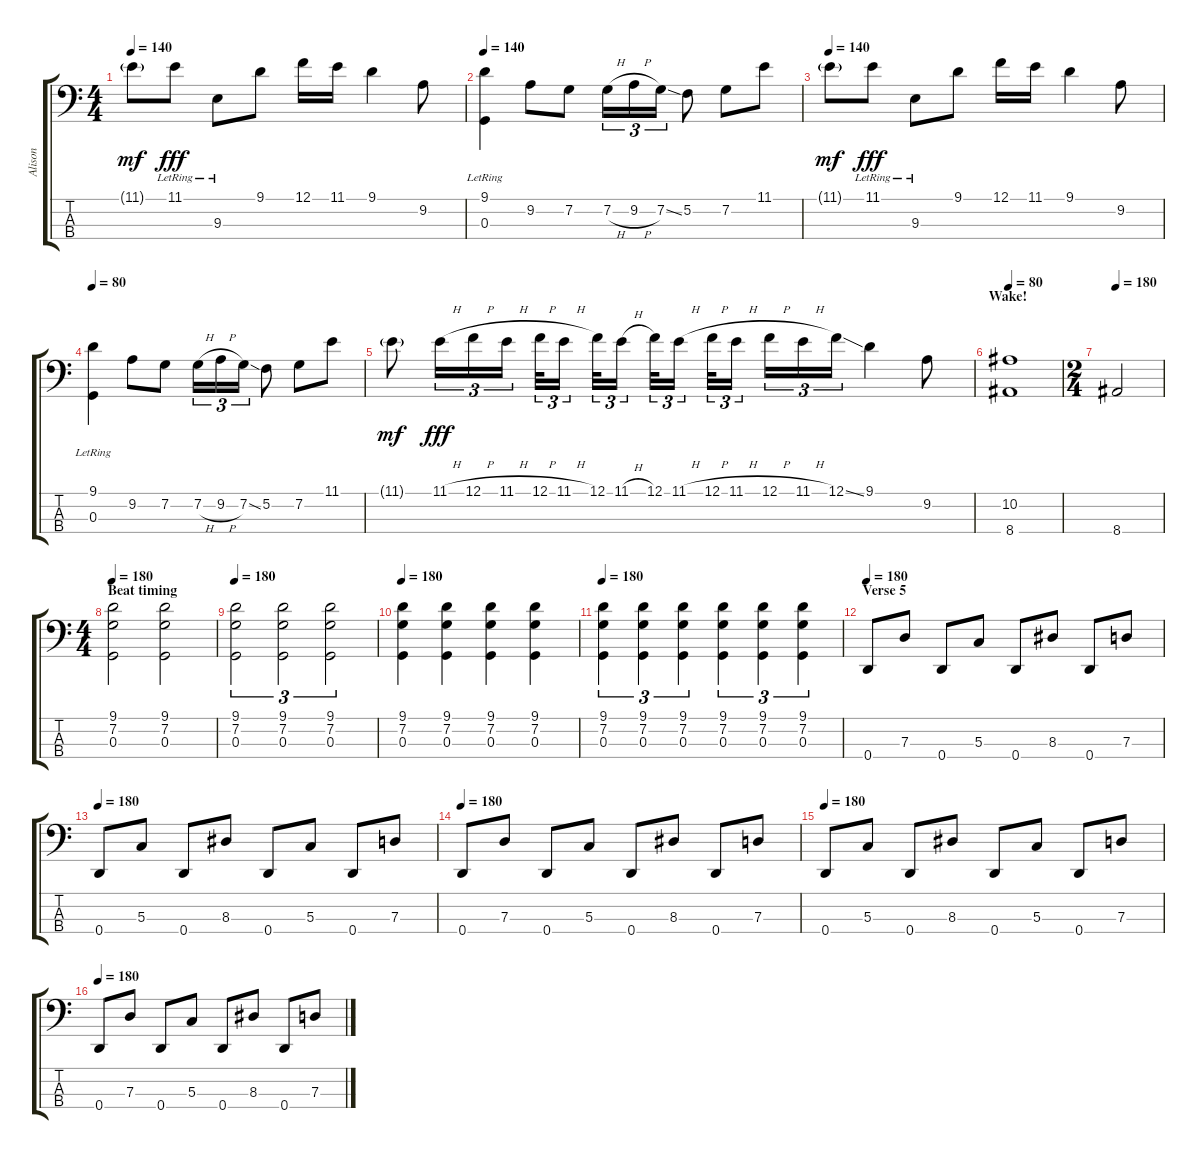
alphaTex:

\track ("Alison" "Alison") {instrument electricbassfinger}
\staff {score tabs}
\tuning (F2 C2 G1 D1) {hide}
\ts (4 4)
\tempo 140
\clef f4
\ks c
11.1{g}.8{dy mf} 11.1{lr}.8{dy fff} 9.3{lr}.8 9.1.8 12.1.16 11.1.16 9.1.4 9.2.8 |
\tempo 140
(9.1 0.3{lr}).4 9.2.8 7.2.8 7.2{h}.16{tu (3 2)} 9.2{h}.16{tu (3 2)} 7.2{ss}.16{tu (3 2)} 5.2.8 7.2.8 11.1.8 |
\tempo 140
11.1{g}.8{dy mf} 11.1{lr}.8{dy fff} 9.3{lr}.8 9.1.8 12.1.16 11.1.16 9.1.4 9.2.8 |
\tempo 80
(9.1 0.3{lr}).4 9.2.8 7.2.8 7.2{h}.16{tu (3 2)} 9.2{h}.16{tu (3 2)} 7.2{ss}.16{tu (3 2)} 5.2.8 7.2.8 11.1.8 |
11.1{g}.8{dy mf} 11.1{h}.16{tu (3 2) dy fff} 12.1{h}.16{tu (3 2)} 11.1{h}.16{tu (3 2)} 12.1{h}.32{tu (3 2)} 11.1{h}.16{tu (3 2)} 12.1.32{tu (3 2)} 11.1{h}.16{tu (3 2)} 12.1.32{tu (3 2)} 11.1{h}.16{tu (3 2)} 12.1{h}.32{tu (3 2)} 11.1{h}.16{tu (3 2)} 12.1{h}.16{tu (3 2)} 11.1{h}.16{tu (3 2)} 12.1{ss}.16{tu (3 2)} 9.1.4 9.2.8 |
\section ("" "Wake!")
\tempo 80
(10.2 8.4).1 |
\ts (2 4)
\tempo 180
8.4.2 |
\ts (4 4)
\section ("" "Beat timing")
\tempo 180
(9.1 7.2 0.3).2 (9.1 7.2 0.3).2 |
\tempo 180
(9.1 7.2 0.3).2{tu (3 2)} (9.1 7.2 0.3).2{tu (3 2)} (9.1 7.2 0.3).2{tu (3 2)} |
\tempo 180
(9.1 7.2 0.3).4 (9.1 7.2 0.3).4 (9.1 7.2 0.3).4 (9.1 7.2 0.3).4 |
\tempo 180
(9.1 7.2 0.3).4{tu (3 2)} (9.1 7.2 0.3).4{tu (3 2)} (9.1 7.2 0.3).4{tu (3 2)} (9.1 7.2 0.3).4{tu (3 2)} (9.1 7.2 0.3).4{tu (3 2)} (9.1 7.2 0.3).4{tu (3 2)} |
\section ("" "Verse 5")
\tempo 180
0.4.8 7.3.8 0.4.8 5.3.8 0.4.8 8.3.8 0.4.8 7.3.8 |
\tempo 180
0.4.8 5.3.8 0.4.8 8.3.8 0.4.8 5.3.8 0.4.8 7.3.8 |
\tempo 180
0.4.8 7.3.8 0.4.8 5.3.8 0.4.8 8.3.8 0.4.8 7.3.8 |
\tempo 180
0.4.8 5.3.8 0.4.8 8.3.8 0.4.8 5.3.8 0.4.8 7.3.8 |
\tempo 180
0.4.8 7.3.8 0.4.8 5.3.8 0.4.8 8.3.8 0.4.8 7.3.8
